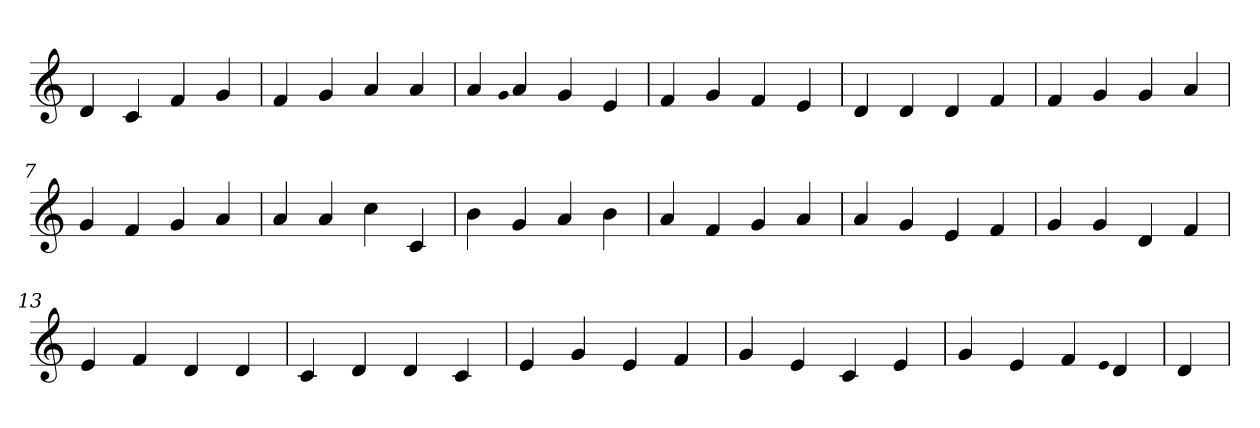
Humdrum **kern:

**kern
*part1
*staff1
*clefG2
=1
4d
4c
4f
4g
=2
4f
4g
4a
4a
=3
4a
qqg
4a
4g
4e
=4
4f
4g
4f
4e
=5
4d
4d
4d
4f
=6
4f
4g
4g
4a
=7
4g
4f
4g
4a
=8
4a
4a
4cc
4c
=9
4b
4g
4a
4b
=10
4a
4f
4g
4a
=11
4a
4g
4e
4f
=12
4g
4g
4d
4f
=13
4e
4f
4d
4d
=14
4c
4d
4d
4c
=15
4e
4g
4e
4f
=16
4g
4e
4c
4e
=17
4g
4e
4f
qqe
4d
=18
4d
=
*-
